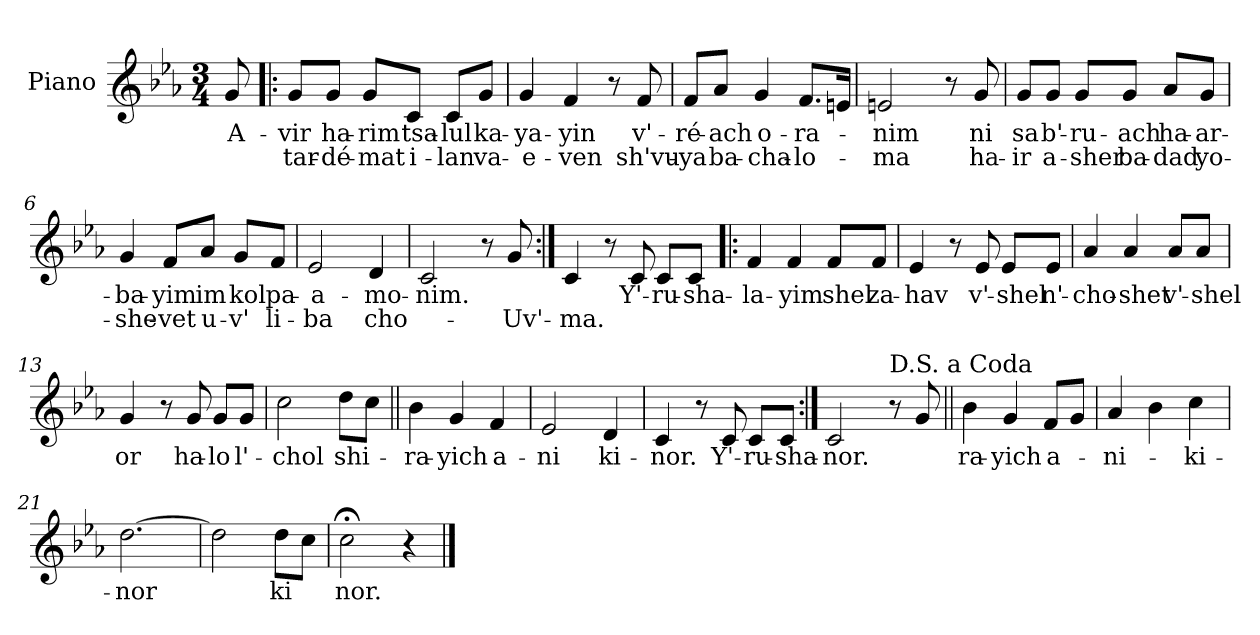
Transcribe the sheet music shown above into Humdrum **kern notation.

**kern	**text	**text
*part1	*part1	*part1
*staff1	*staff1	*staff1
*I"Piano	*	*
*I'Pno	*	*
*clefG2	*	*
*k[b-e-a-]	*	*
*E-:	*	*
*M3/4	*	*
=	=	=
8g/	A-	.
=1!|:	=1!|:	=1!|:
8g/L	-vir	tar-
8g/J	ha-	-dé-
8g/L	-rim	-mat
8c/J	tsa-	i-
8c/L	-lul	-lan
8g/J	ka-	va-
=2	=2	=2
4g/	-ya-	-e-
4f/	-yin	-ven
8r	.	.
8f/	v'-	sh'vu-
=3	=3	=3
8f/L	-ré-	-ya
8a-/J	-ach	ba-
4g/	o-	-cha-
8.f/L	-ra-	-lo-
16en/J	.	.
=4	=4	=4
2en/	-nim	-ma
8r	.	.
8g/	ni	ha-
!!LO:LB:g=z
=5	=5	=5
8g/L	sa	-ir
8g/J	b'-	a-
8g/L	-ru-	-sher
8g/J	-ach	ba-
8a-/L	ha-	-dad
8g/J	-ar-	yo-
=6	=6	=6
4g/	-ba-	-she-
8f/L	-yim	-vet
8a-/J	im	u-
8g/L	kol	-v'
8f/J	pa-	li-
=7	=7	=7
2e-/	-a-	-ba
4d/	-mo-	cho-
=8	=8	=8
2c/	-nim.	.
8r	.	.
8g/	.	-Uv'-
!!LO:LB:g=z
=9:|!	=9:|!	=9:|!
4c/	.	-ma.
8r	.	.
8c/	Y'-	.
8c/L	-ru-	.
8c/J	-sha-	.
=10!|:	=10!|:	=10!|:
4f/	-la-	.
4f/	-yim	.
8f/L	shel	.
8f/J	za-	.
=11	=11	=11
4e-/	-hav	.
8r	.	.
8e-/	v'-	.
8e-/L	-shel	.
8e-/J	n'-	.
=12	=12	=12
4a-/	-cho-	.
4a-/	-shet	.
8a-/L	v'-	.
8a-/J	-shel	.
!!LO:LB:g=z
=13	=13	=13
4g/	or	.
8r	.	.
8g/	ha-	.
8g/L	-lo	.
8g/J	l'-	.
=14	=14	=14
2cc\	-chol	.
8dd\L	shi-	.
8cc\J	.	.
=15||	=15||	=15||
4b-\	-ra-	.
4g/	-yich	.
4f/	a-	.
!!LO:LB:g=z
=16	=16	=16
2e-/	-ni	.
4d/	ki-	.
=17	=17	=17
4c/	-nor.	.
8r	.	.
8c/	Y'-	.
8c/L	-ru-	.
8c/J	-sha-	.
=18:|!	=18:|!	=18:|!
2c/	-nor.	.
!LO:TX:a:t=D.S. a Coda	!	!
8r	.	.
8g/	.	.
!!LO:LB:g=z
=19||	=19||	=19||
4b-\	ra-	.
4g/	-yich	.
8f/L	a-	.
8g/J	.	.
=20	=20	=20
4a-/	-ni-	.
4b-\	.	.
4cc\	-ki-	.
=21	=21	=21
[2.dd\	-nor	.
=22	=22	=22
2dd\]	.	.
8dd\L	ki	.
8cc\J	.	.
=23	=23	=23
2cc;<\	-nor.	.
4r	.	.
==	==	==
*-	*-	*-
